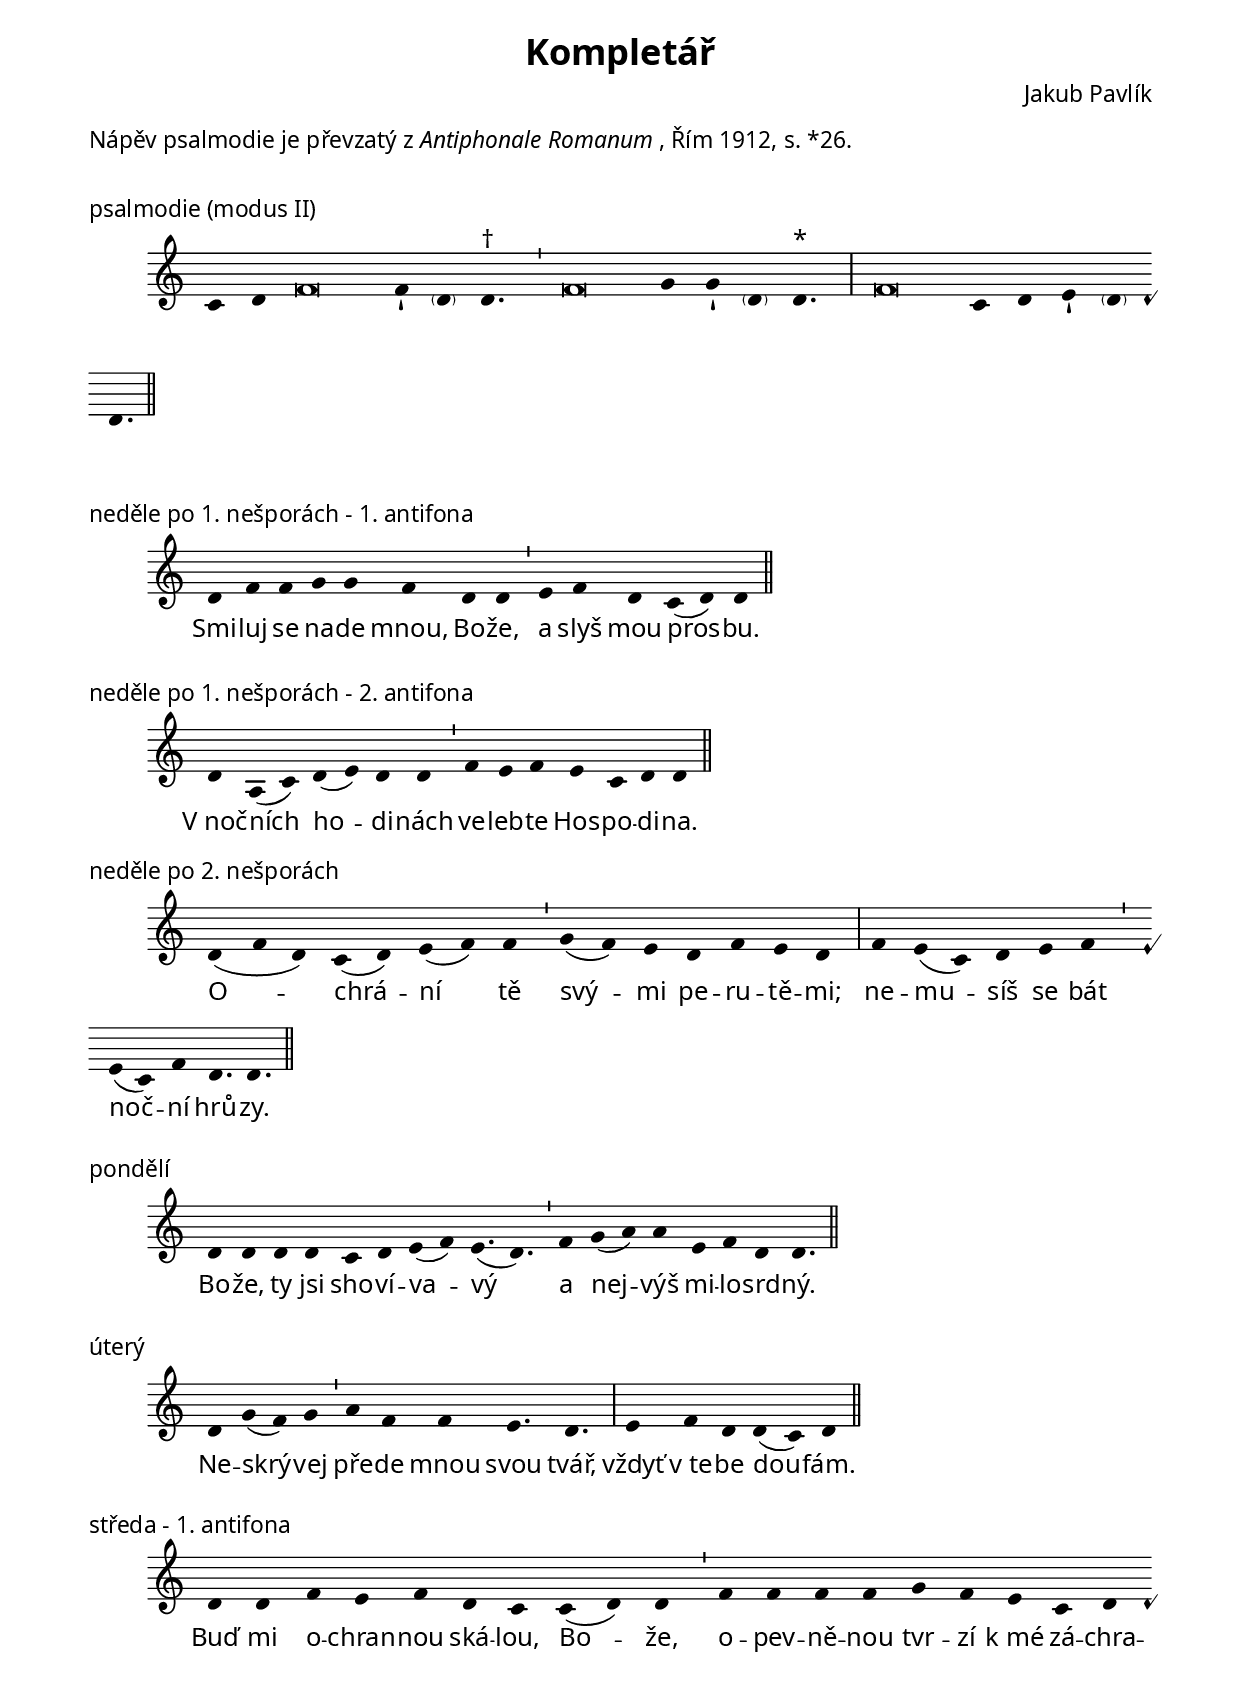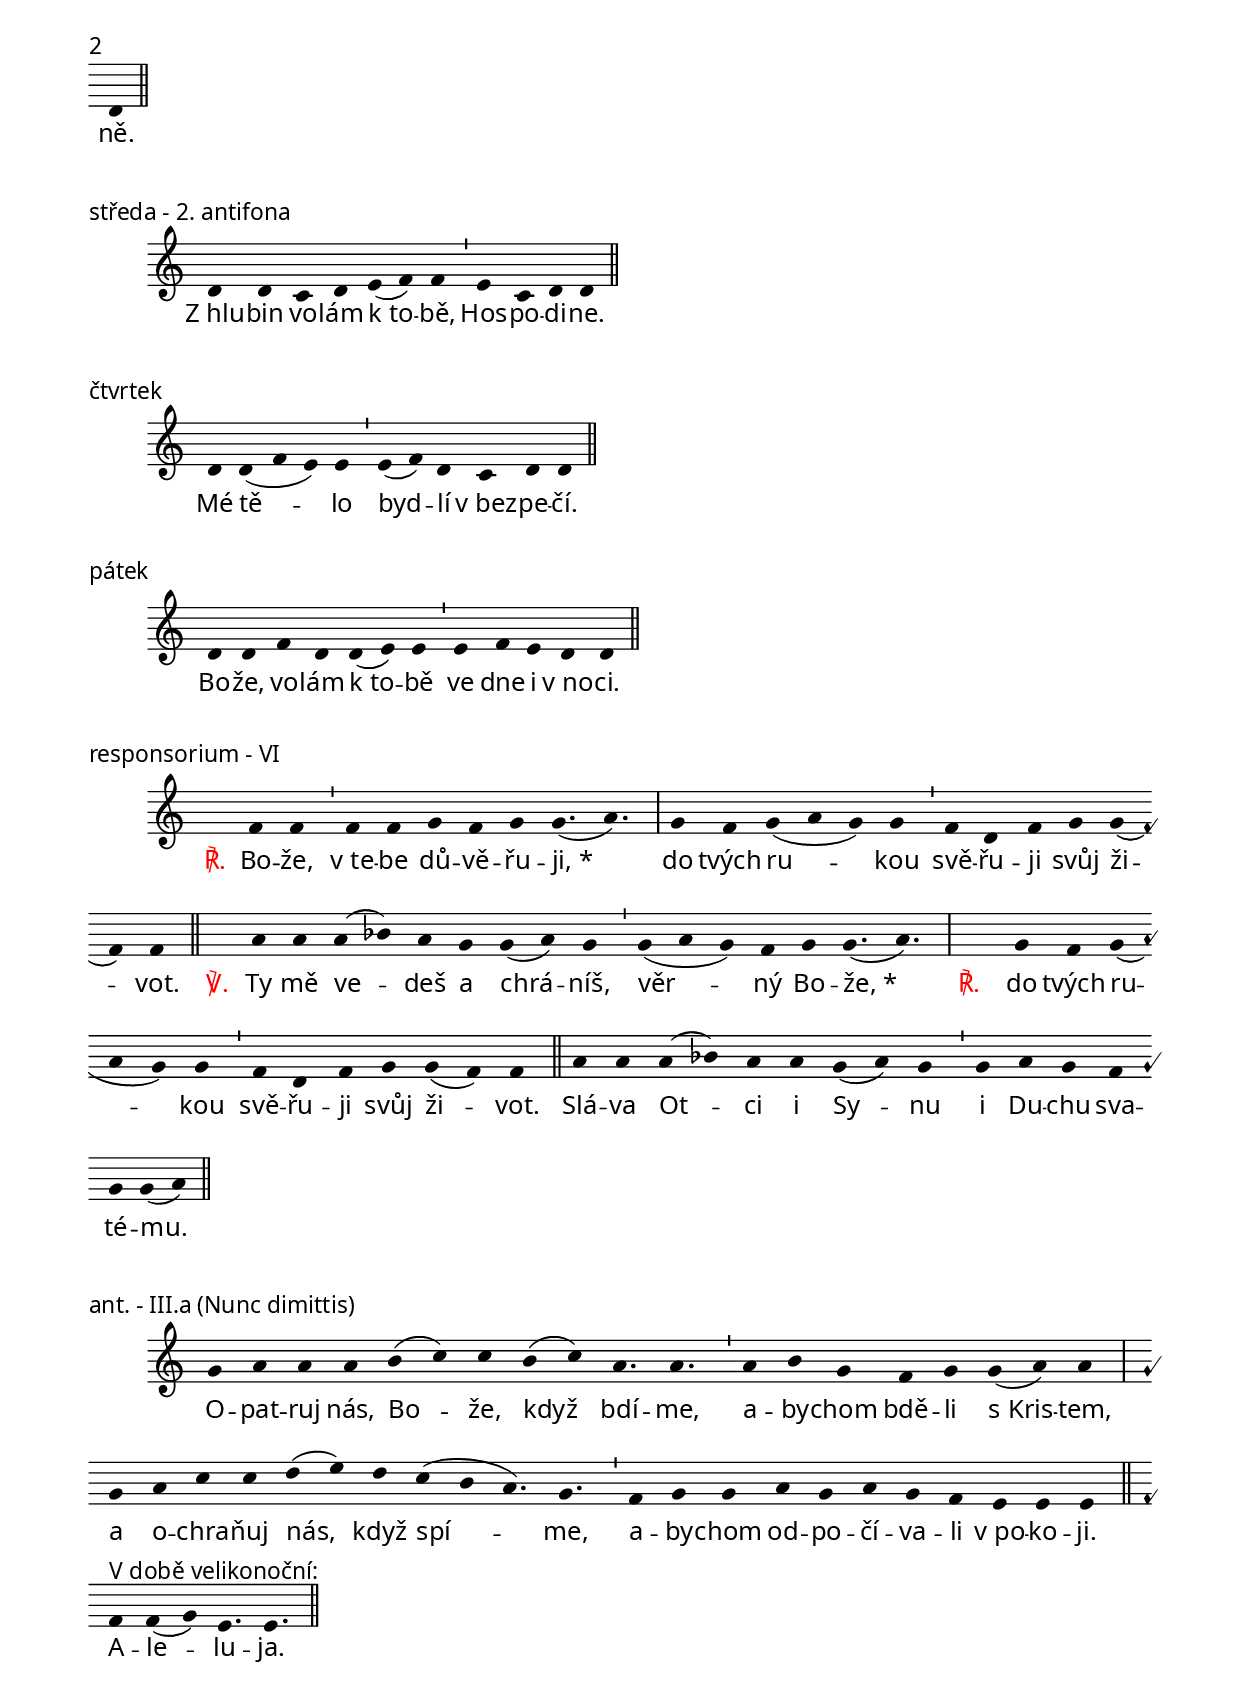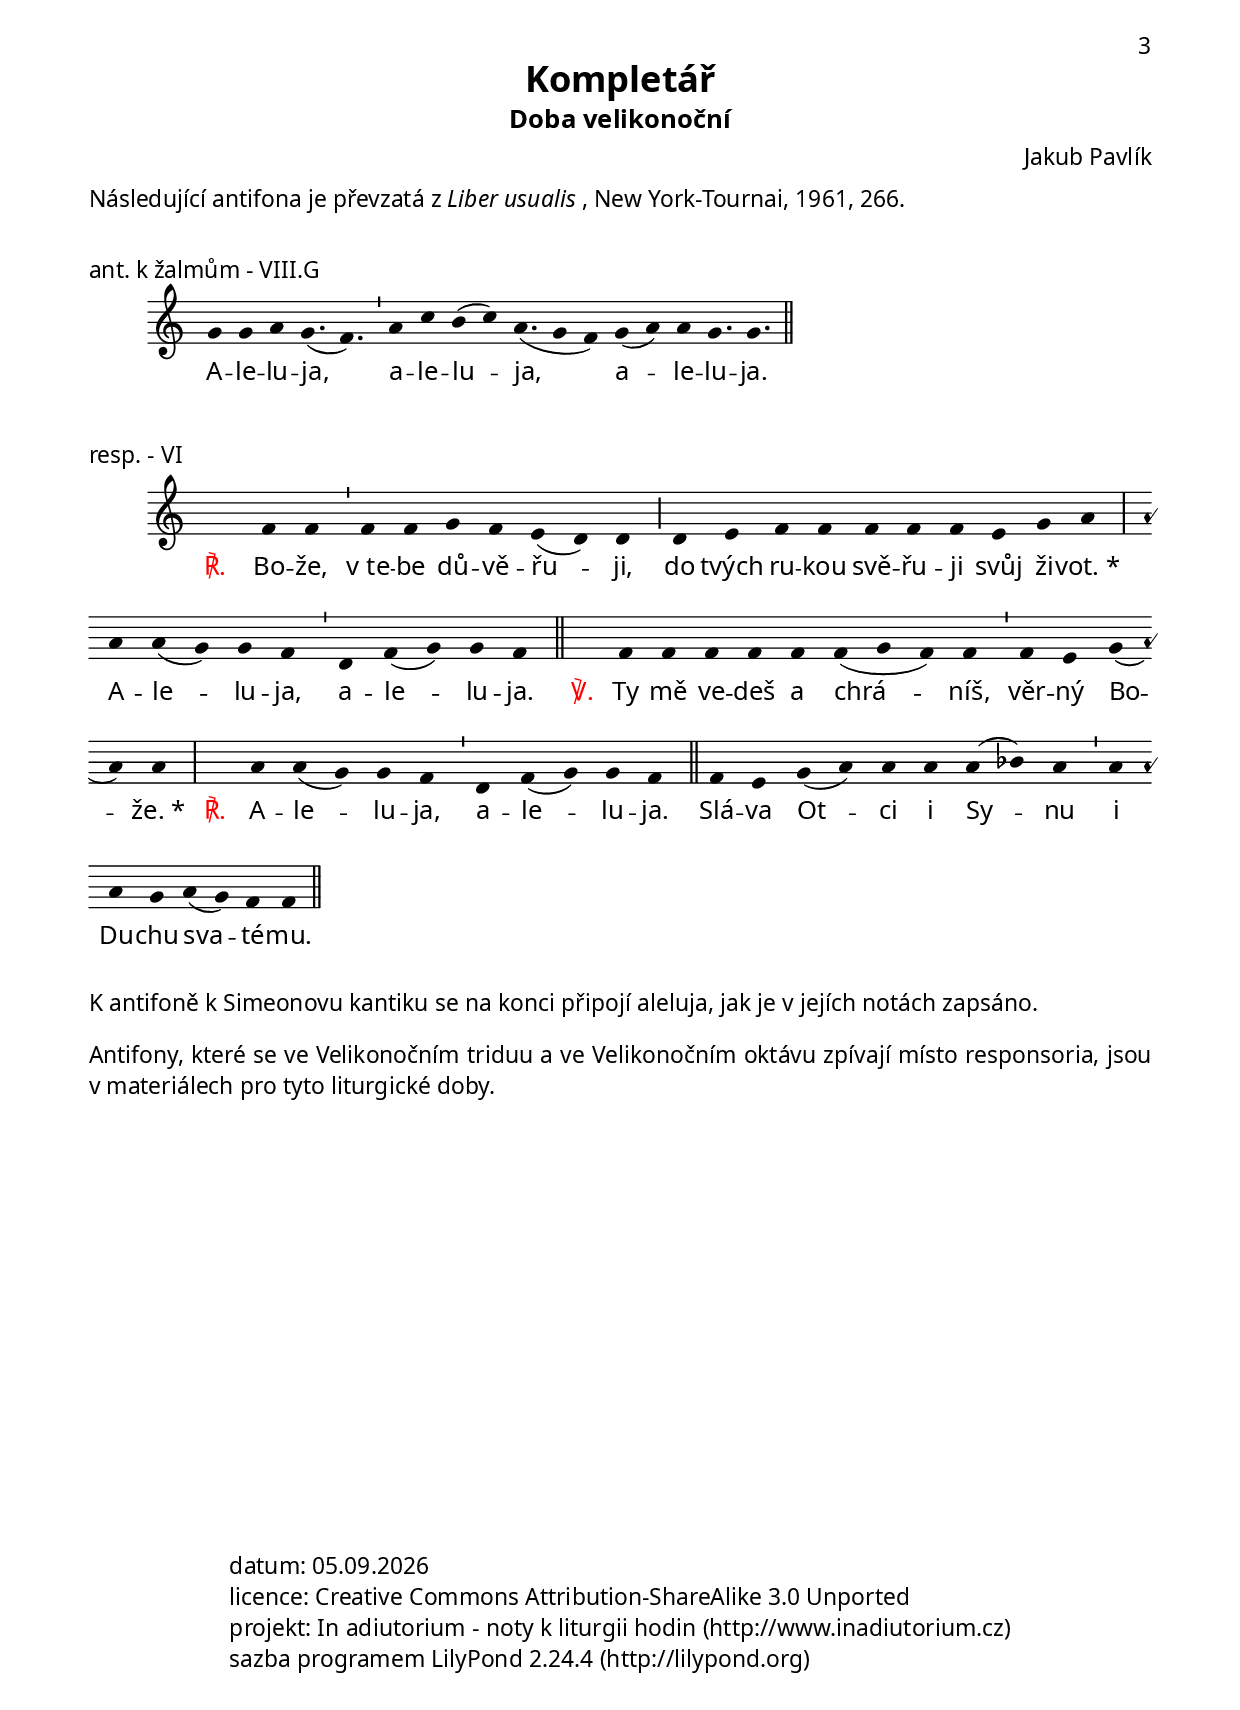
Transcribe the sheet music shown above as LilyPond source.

\version "2.12.3"

\header {
  title = "Kompletář"
  composer = "Jakub Pavlík"
}

\include "spolecne.ly"
\include "dilyresponsorii.ly"

\paper {
  ragged-bottom=##f
  ragged-last-bottom=##f
  
  % kvuli poznamce na zacatku, aby se k ni neprilepil titulek prvni antifony
  markup-markup-spacing #'minimum-distance = #5
}

\markup {
  \wordwrap {
    Nápěv psalmodie je převzatý z \italic{Antiphonale Romanum}, Řím 1912, s. *26.
  }
}

\score {
  \relative c' {
    \choralniRezim
    
    c d f\breve f4-| \parenthesize d d4.^\markup\large\Dagger \barMin
    f\breve g4 g-| \parenthesize d d4.^\markup\large{*} \barMax 
    f\breve c4 d e-| \parenthesize d d4. \barFinalis
  }
  \header {
    quid = "psalmodie"
    modus = "II"
    differentia = ""
    piece = "psalmodie (modus II)"
    id = "psalmodie"
  }
}

\score {
  \relative c' {
    \choralniRezim

    d4 f f g g f d d \barMin e f d c( d) d \barFinalis
  }
  \addlyrics {
    Smi -- luj se na -- de mnou, Bo -- že, a slyš mou pros -- bu.
  }
  \header {
    quid = "1. ant."
    modus = "II"
    differentia = "D"
    piece = "neděle po 1. nešporách - 1. antifona"
    id = "nei1"
  }
}

\score {
  \relative c' {
    \choralniRezim
    d4 a( c) d( e) d d \barMin
    f4 e f e c d d4 \barFinalis
  }
  \addlyrics {
    V_noč -- ních ho -- di -- nách ve -- leb -- te Hos -- po -- di -- na.
  }
  \header {
    quid = "2. ant."
    modus = "II"
    differentia = "D"
    piece = "neděle po 1. nešporách - 2. antifona"
    id = "nei2"
  }
}

\score {
  \relative c' {
    \choralniRezim
    d4( f d) c( d) e( f) f \barMin
    g( f) e d f e d \barMax
    f e( c) d e f \barMin
    e( c) f d4. d4. \barFinalis
  }
  \addlyrics {
    O -- chrá -- ní tě svý -- mi pe -- ru -- tě -- mi;
    ne -- mu -- síš se bát noč -- ní hrů -- zy.
  }
  \header {
    quid = "ant."
    modus = "II"
    differentia = "D"
    piece = "neděle po 2. nešporách"
    id = "neii"
  }
}

\score {
  \relative c' {
    \choralniRezim
    d4 d d d c d e( f) e4.( d) \barMin f4 g( a) a e f d d4. \barFinalis
  }
  \addlyrics {
    Bo -- že, ty jsi sho -- ví -- va -- vý a nej -- výš mi -- lo -- srd -- ný.
  }
  \header {
    quid = "ant."
    modus = "II"
    differentia = "D"
    piece = "pondělí"
    id = "po"
  }
}

\score {
  \relative c' {
    \choralniRezim
    d4 g( f) g \barMin a f f e4. d \barMax
    e4 f d d( c) d \barFinalis
  }
  \addlyrics {
    Ne -- skrý -- vej pře -- de mnou svou tvář,
    vždyť v_te -- be dou -- fám.
  }
  \header {
    quid = "ant."
    modus = "II"
    differentia = "D"
    piece = "úterý"
    id = "ut"
  }
}

\score {
  \relative c' {
    \choralniRezim
    d4 d f e f d c c( d) d \barMin
    f f f f g f e c d d \barFinalis
  }
  \addlyrics {
    Buď mi o -- chran -- nou ská -- lou, Bo -- že,
    o -- pev -- ně -- nou tvr -- zí k_mé zá -- chra -- ně.
  }
  \header {
    quid = "1. ant."
    modus = "II"
    differentia = "D"
    piece = "středa - 1. antifona"
    id = "st1"
  }
}

\score {
  \relative c' {
    \choralniRezim
    d4 d c d e( f) f \barMin
    e c d d \barFinalis
  }
  \addlyrics {
    Z_hlu -- bin vo -- lám k_to -- bě, Hos -- po -- di -- ne.
  }
  \header {
    quid = "2. ant."
    modus = "II"
    differentia = "D"
    piece = "středa - 2. antifona"
    id = "st2"
  }
}

\score {
  \relative c' {
    \choralniRezim
    d4 d( f e) e \barMin e( f) d c d d \barFinalis
  }
  \addlyrics {
    Mé tě -- lo byd -- lí v_bez -- pe -- čí.
  }
  \header {
    quid = "ant."
    modus = "II"
    differentia = "D"
    piece = "čtvrtek"
    id = "ct"
  }
}

\score {
  \relative c' {
    \choralniRezim
    d4 d f d d( e) e \barMin e f e d d \barFinalis
  }
  \addlyrics {
    Bo -- že, vo -- lám k_to -- bě ve dne i v_no -- ci.
  }
  \header {
    quid = "ant."
    modus = "II"
    differentia = "D"
    piece = "pátek"
    id = "pa"
  }
}

\score {
  \relative c' {
    \choralniRezim
    
    % R
    \neviditelna f
    f4 f \barMin f f g f g g4.( a) \barMax
    g4 f g( a g) g \barMin f d f g g( f) f \barFinalis
    % V
    \neviditelna a
    a4 a a( bes) a g g( a) g \barMin g( a g) f g g4.( a) \barMax
    % R
    \neviditelna g
    g4 f g( a g) g \barMin f d f g g( f) f \barFinalis
    % Slava
    \respVIdoxologie \barFinalis
  }
  \addlyrics {
    \Response Bo -- že, v_te -- be dů -- vě -- řu -- ji,_*
    do tvých ru -- kou svě -- řu -- ji svůj ži -- vot.
    \Verse Ty mě ve -- deš a chrá -- níš, věr -- ný Bo -- že,_*
    \Response do tvých ru -- kou svě -- řu -- ji svůj ži -- vot.
    \textRespDoxologie
  }
  \header {
    quid = "resp."
    modus = "VI"
    piece = "responsorium - VI"
    id = "resp"
  }
}

\score {
  \relative c'' {
    \choralniRezim
    g4 a a a b( c) c b( c) a4. a \barMin
    a4 b g f g g( a) a \barMax
    g a c c d( e) d c( b a4.) g \barMin
    f4 g g a g a g f e e e \barFinalis
    f^\markup{V době velikonoční:} f( g) e4. e \barFinalis
  }
  \addlyrics {
    O -- pat -- ruj nás, Bo -- že, když bdí -- me,
    a -- by -- chom bdě -- li s_Kris -- tem,
    a o -- chra -- ňuj nás, když spí -- me,
    a -- by -- chom od -- po -- čí -- va -- li v_po -- ko -- ji.
    A -- le -- lu -- ja.
  }
  \header {
    quid = "ant."
    modus = "III"
    differentia = "a" 
    psalmus = "Nunc dimittis"
    piece = \markup {\sestavTitulek}
    id = "sim"
  }
}
  
\bookpart {
  \header {
    subtitle = "Doba velikonoční" 
  }
  
  % Tato cast obsahuje mene not a proto je lepsi, aby se, narozdil
  % od prvni casti, noty neroztahovaly na celou stranku, ale byly
  % nakupene nahore:
  \paper {
    ragged-bottom=##f
    ragged-last-bottom=##t
  }
  
  \markup {Následující antifona je převzatá z \italic{Liber usualis}, New York-Tournai, 1961, 266.}
  
  \score {
    \relative c'' {
      \choralniRezim
      g4 g a g4.( f) \barMin
      a4 c b( c) a4.( g4 f)
      g( a) a g4. g \barFinalis
    }
    \addlyrics {
      A -- le -- lu -- ja,
      a -- le -- lu -- ja,
      a -- le -- lu -- ja.
    }
    \header {
      quid = "ant. k žalmům"
      modus = "VIII"
      differentia = "G" 
      psalmus = ""
      id = "pasch"
      piece = \markup {\sestavTitulekBezZalmu}
      fons = "Liber usualis, New York-Tournai, 1961, 266."
    }
  }
  
  \score {
    \relative c' {
      \choralniRezim
      
      % R
      \neviditelna f
      f4 f \barMin f f g f e( d) d \barMaior
      d e f f f f f e g a \barMax
      \respVIalelujaResponsum \barFinalis
      % V
      \neviditelna f
      f4 f f f f f( g f) f \barMin f e g( a) a \barMax
      % R
      \neviditelna a
      \respVIalelujaResponsum \barFinalis
      % Slava
      \respVIalelujaDoxologie \barFinalis
    }
    \addlyrics {
      \Response Bo -- že, v_te -- be dů -- vě -- řu -- ji,
      do tvých ru -- kou svě -- řu -- ji svůj ži -- vot._* \textRespAleluja
      \Verse Ty mě ve -- deš a chrá -- níš, věr -- ný Bo -- že._*
      \Response \textRespAleluja
      \textRespDoxologie
    }
    \header {
      quid = "resp."
      modus = "VI"
      id = "paschresp"
      piece = \markup {\sestavTitulekResp}
    }
  }
  
  \markup\justify {K antifoně k Simeonovu kantiku se na konci připojí aleluja,
  jak je v jejích notách zapsáno.}
  
  \markup\justify {Antifony, které se ve Velikonočním triduu
  a ve Velikonočním oktávu zpívají místo responsoria, jsou
  "v materiálech" pro tyto liturgické doby.}
}